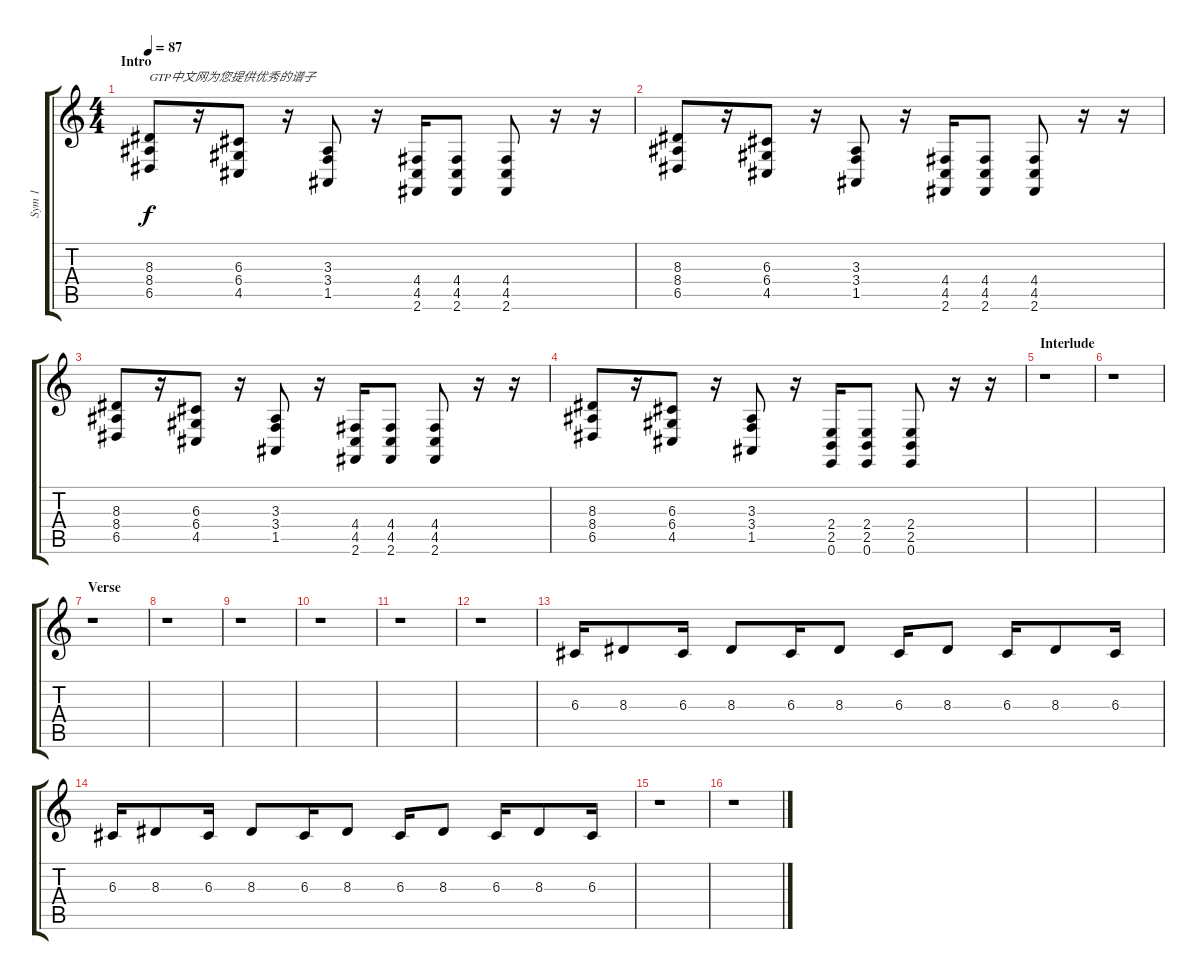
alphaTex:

\track ("Sym 1" "Sym 1") {instrument stringensemble1}
\staff {score tabs}
\tuning (E4 B3 G3 D3 A2 E2) {hide}
\ts (4 4)
\section ("" "Intro")
\tempo 87
\clef g2
\ks c
(8.3 8.4 6.5).8{txt "GTP中文网为您提供优秀的谱子" dy f instrument stringensemble1} r.16 (6.3 6.4 4.5).8 r.16 (3.3 3.4 1.5).8 r.16 (4.4 4.5 2.6).16 (4.4 4.5 2.6).8 (4.4 4.5 2.6).8 r.16 r.16 |
(8.3 8.4 6.5).8 r.16 (6.3 6.4 4.5).8 r.16 (3.3 3.4 1.5).8 r.16 (4.4 4.5 2.6).16 (4.4 4.5 2.6).8 (4.4 4.5 2.6).8 r.16 r.16 |
(8.3 8.4 6.5).8 r.16 (6.3 6.4 4.5).8 r.16 (3.3 3.4 1.5).8 r.16 (4.4 4.5 2.6).16 (4.4 4.5 2.6).8 (4.4 4.5 2.6).8 r.16 r.16 |
(8.3 8.4 6.5).8 r.16 (6.3 6.4 4.5).8 r.16 (3.3 3.4 1.5).8 r.16 (2.4 2.5 0.6).16 (2.4 2.5 0.6).8 (2.4 2.5 0.6).8 r.16 r.16 |
\section ("" "Interlude")
r.1 |
r.1 |
\section ("" "Verse")
r.1 |
r.1 |
r.1 |
r.1 |
r.1 |
r.1 |
6.3.16 8.3.8 6.3.16 8.3.8 6.3.16 8.3.8 6.3.16 8.3.8 6.3.16 8.3.8 6.3.16 |
6.3.16 8.3.8 6.3.16 8.3.8 6.3.16 8.3.8 6.3.16 8.3.8 6.3.16 8.3.8 6.3.16 |
r.1 |
r.1
